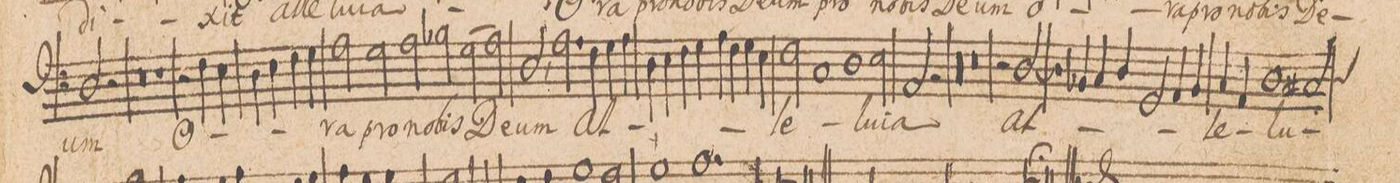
**kern	**text
*I"BASSVS.	*
*clefF4	*
*k[]	*
*met(c|)	*
*M2/1	*
2D/	-um
2r	.
=63-	=63-
0r	.
=64-	=64-
1r	.
2r	.
4F\	O-
4E\	.
=65-	=65-
4D\	.
4E\	.
4F\	.
4G\	.
2A\	-ra
2G\	pro
=66-	=66-
2A\	no-
2B-X\	-bis
(2G\	De-
2A\)	.
=67-	=67-
2D,</	-um
2.A\	al-
4F\	.
4G\	.
4A\	.
=68-	=68-
4D\	.
4E\	.
4F\	.
4G\	.
4A\	.
4F\	.
4G\	.
4E\	.
=69-	=69-
2F\	-le-
1C/	.
1D\	.
=70-	=70-
2E\	-lu-
2AA/	-ia
2r	.
=71-	=71-
00r	.
=72-	=72-
=73-	=73-
0r	.
=74-	=74-
2r	.
[<2D/	al-
4D\]	.
4BB-X/	.
4C/	.
4D/	.
=75-	=75-
2GG/	.
4AA/	.
4BBny/	.
4C/	-le-
4AA/	.
1D\	-lu-
=76-	=76-
*custos:D	*
2C#X/	.
*-	*-
